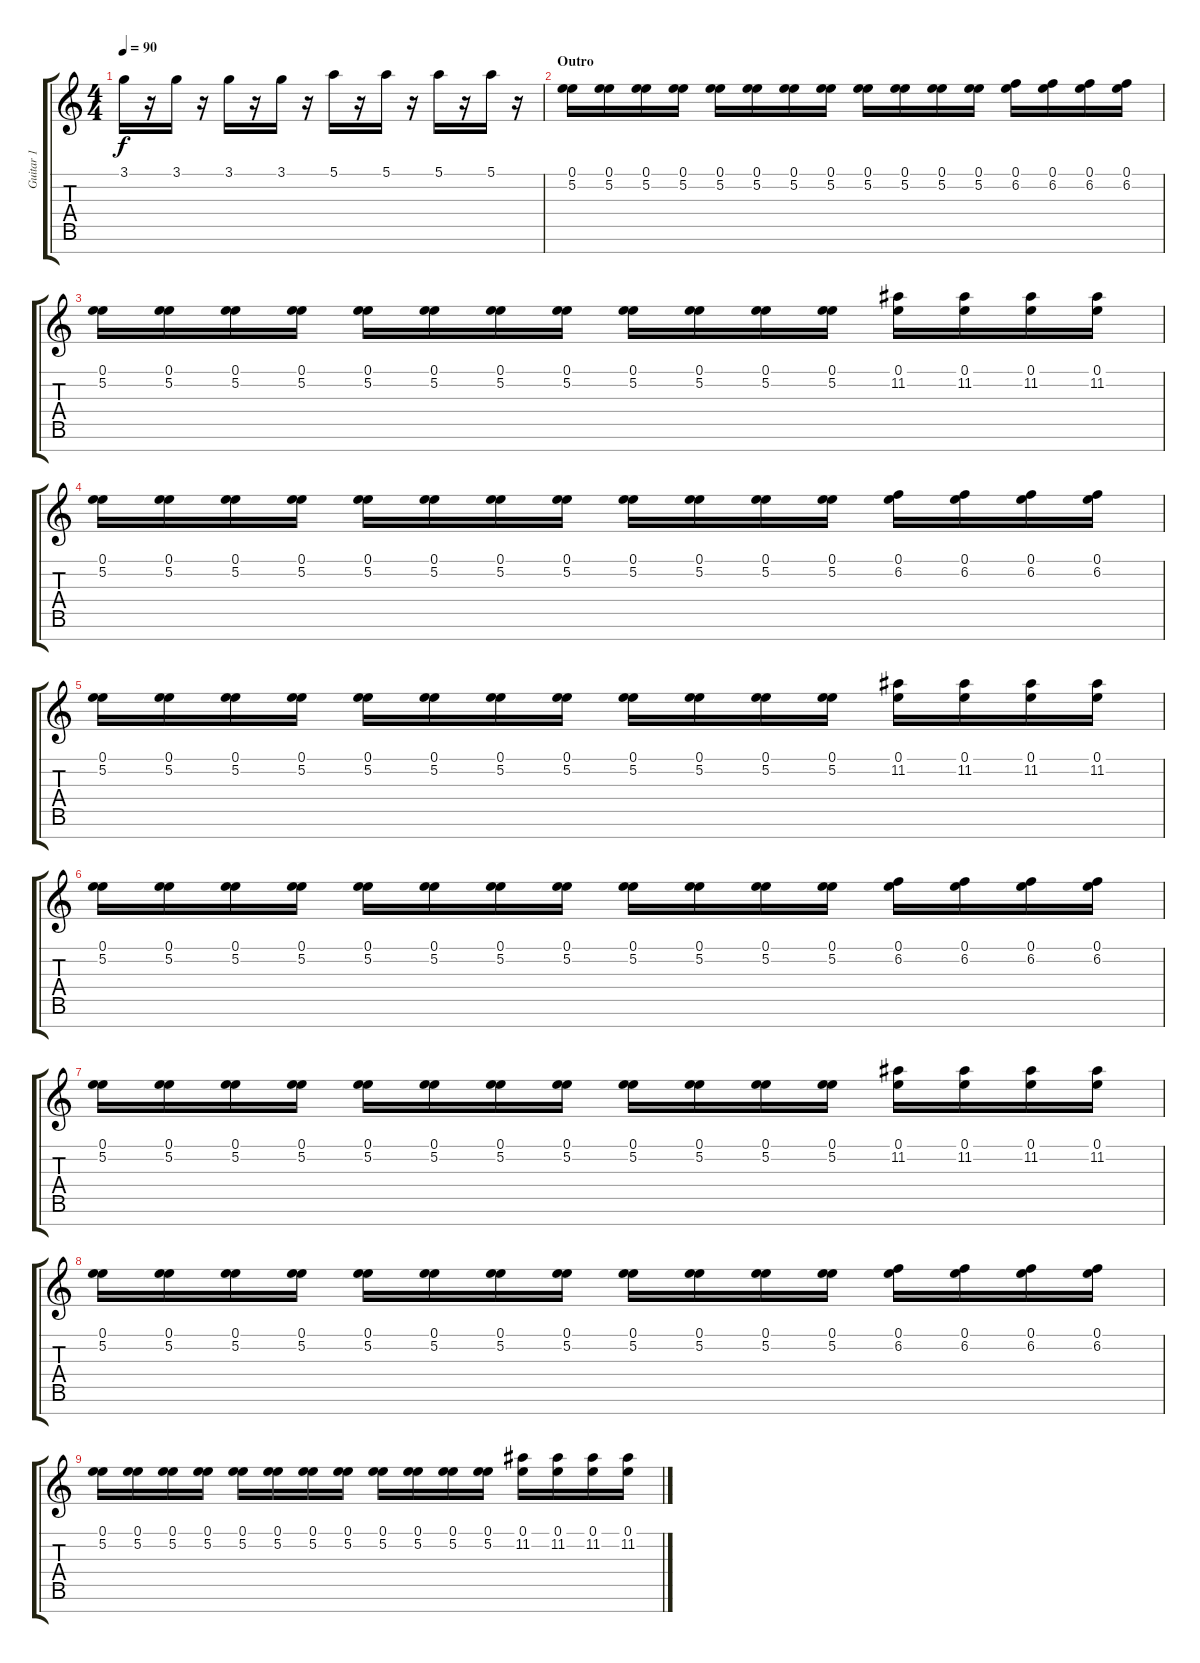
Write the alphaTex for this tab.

\track ("Guitar 1" "Guitar 1") {instrument electricguitarclean}
\staff {score tabs}
\tuning (E4 B3 G3 D3 A2 E2 B1) {hide}
\ts (4 4)
\tempo 90
\clef g2
\ks c
3.1.16{dy f} r.16 3.1.16 r.16 3.1.16 r.16 3.1.16 r.16 5.1.16 r.16 5.1.16 r.16 5.1.16 r.16 5.1.16 r.16 |
\section ("" "Outro")
(0.1 5.2).16 (0.1 5.2).16 (0.1 5.2).16 (0.1 5.2).16 (0.1 5.2).16 (0.1 5.2).16 (0.1 5.2).16 (0.1 5.2).16 (0.1 5.2).16 (0.1 5.2).16 (0.1 5.2).16 (0.1 5.2).16 (0.1 6.2).16 (0.1 6.2).16 (0.1 6.2).16 (0.1 6.2).16 |
(0.1 5.2).16 (0.1 5.2).16 (0.1 5.2).16 (0.1 5.2).16 (0.1 5.2).16 (0.1 5.2).16 (0.1 5.2).16 (0.1 5.2).16 (0.1 5.2).16 (0.1 5.2).16 (0.1 5.2).16 (0.1 5.2).16 (0.1 11.2).16 (0.1 11.2).16 (0.1 11.2).16 (0.1 11.2).16 |
(0.1 5.2).16 (0.1 5.2).16 (0.1 5.2).16 (0.1 5.2).16 (0.1 5.2).16 (0.1 5.2).16 (0.1 5.2).16 (0.1 5.2).16 (0.1 5.2).16 (0.1 5.2).16 (0.1 5.2).16 (0.1 5.2).16 (0.1 6.2).16 (0.1 6.2).16 (0.1 6.2).16 (0.1 6.2).16 |
(0.1 5.2).16 (0.1 5.2).16 (0.1 5.2).16 (0.1 5.2).16 (0.1 5.2).16 (0.1 5.2).16 (0.1 5.2).16 (0.1 5.2).16 (0.1 5.2).16 (0.1 5.2).16 (0.1 5.2).16 (0.1 5.2).16 (0.1 11.2).16 (0.1 11.2).16 (0.1 11.2).16 (0.1 11.2).16 |
(0.1 5.2).16 (0.1 5.2).16 (0.1 5.2).16 (0.1 5.2).16 (0.1 5.2).16 (0.1 5.2).16 (0.1 5.2).16 (0.1 5.2).16 (0.1 5.2).16 (0.1 5.2).16 (0.1 5.2).16 (0.1 5.2).16 (0.1 6.2).16 (0.1 6.2).16 (0.1 6.2).16 (0.1 6.2).16 |
(0.1 5.2).16 (0.1 5.2).16 (0.1 5.2).16 (0.1 5.2).16 (0.1 5.2).16 (0.1 5.2).16 (0.1 5.2).16 (0.1 5.2).16 (0.1 5.2).16 (0.1 5.2).16 (0.1 5.2).16 (0.1 5.2).16 (0.1 11.2).16 (0.1 11.2).16 (0.1 11.2).16 (0.1 11.2).16 |
(0.1 5.2).16 (0.1 5.2).16 (0.1 5.2).16 (0.1 5.2).16 (0.1 5.2).16 (0.1 5.2).16 (0.1 5.2).16 (0.1 5.2).16 (0.1 5.2).16 (0.1 5.2).16 (0.1 5.2).16 (0.1 5.2).16 (0.1 6.2).16 (0.1 6.2).16 (0.1 6.2).16 (0.1 6.2).16 |
(0.1 5.2).16 (0.1 5.2).16 (0.1 5.2).16 (0.1 5.2).16 (0.1 5.2).16 (0.1 5.2).16 (0.1 5.2).16 (0.1 5.2).16 (0.1 5.2).16 (0.1 5.2).16 (0.1 5.2).16 (0.1 5.2).16 (0.1 11.2).16 (0.1 11.2).16 (0.1 11.2).16 (0.1 11.2).16
